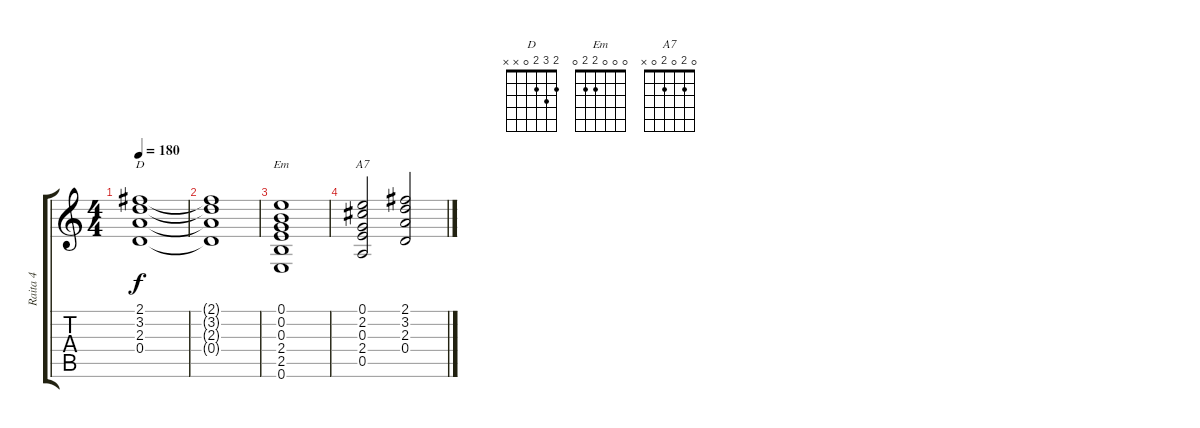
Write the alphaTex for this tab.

\track ("Raita 4" "Raita 4") {instrument acousticguitarsteel}
\staff {score tabs}
\tuning (E4 B3 G3 D3 A2 E2) {hide}
\chord ("D" 2 3 2 0 x x)
\chord ("Em" 0 0 0 2 2 0)
\chord ("A7" 0 2 0 2 0 x)
\ts (4 4)
\tempo 180
\clef g2
\ks c
(2.1 3.2 2.3 0.4).1{ch "D" dy f} |
(2.1{t} 3.2{t} 2.3{t} 0.4{t}).1 |
(0.1 0.2 0.3 2.4 2.5 0.6).1{ch "Em"} |
(0.1 2.2 0.3 2.4 0.5).2{ch "A7"} (2.1 3.2 2.3 0.4).2
